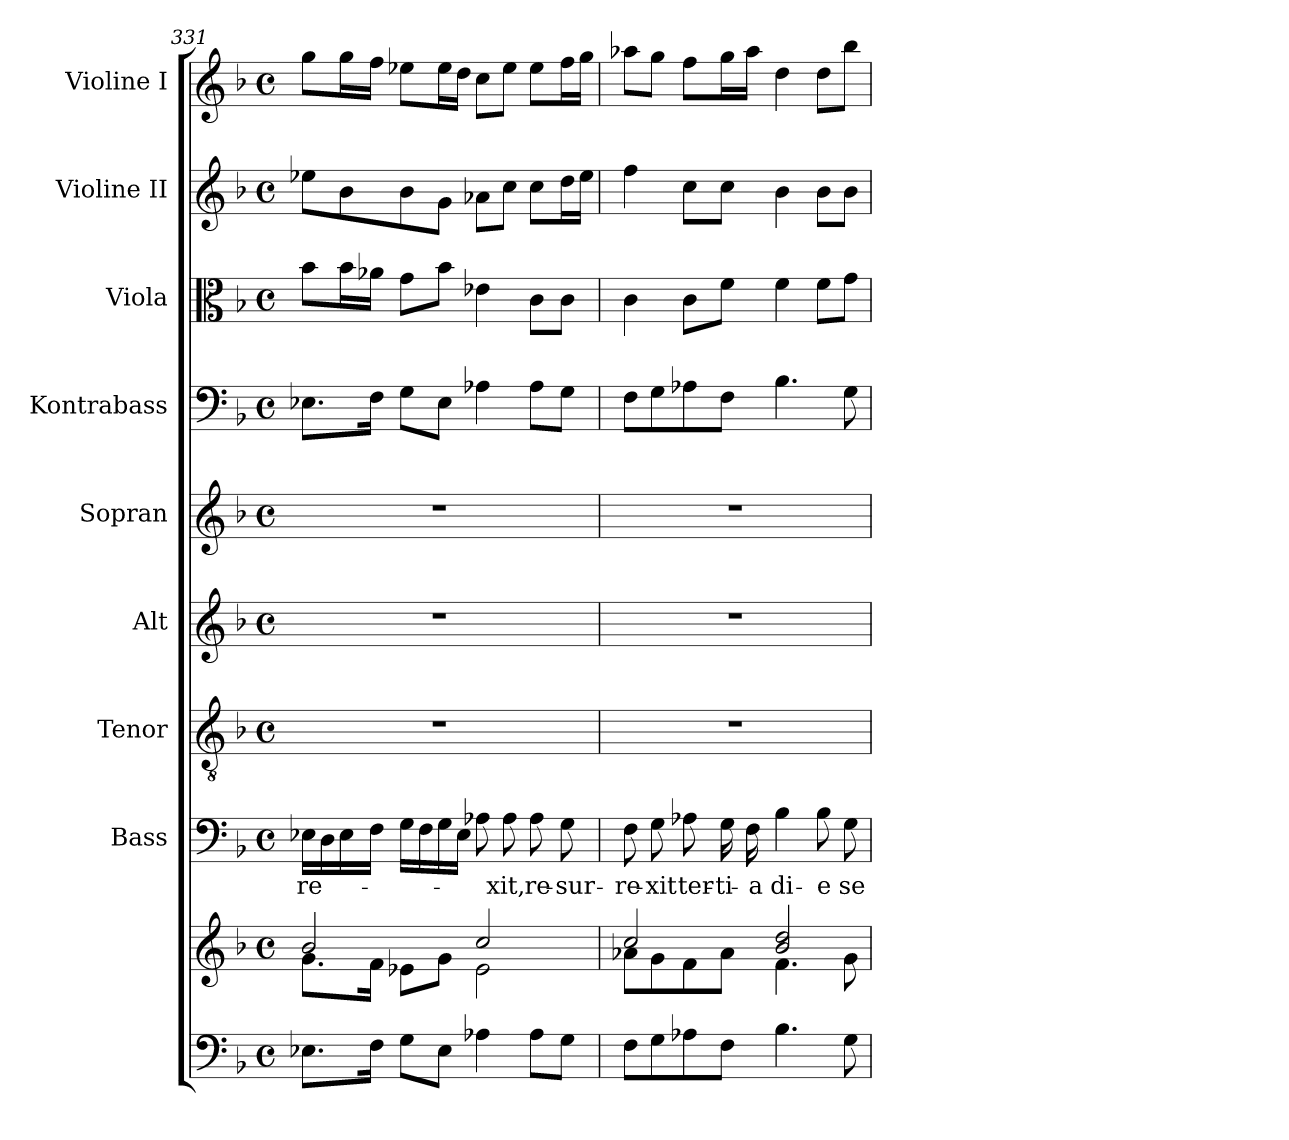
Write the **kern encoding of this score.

**kern	**kern	**kern	**text	**kern	**kern	**kern	**kern	**kern	**kern	**kern
*part9	*part9	*part8	*part8	*part7	*part6	*part5	*part4	*part3	*part2	*part1
*staff10	*staff9	*staff8	*staff8	*staff7	*staff6	*staff5	*staff4	*staff3	*staff2	*staff1
*	*	*I"Bass	*	*I"Tenor	*I"Alt	*I"Sopran	*I"Kontrabass	*I"Viola	*I"Violine II	*I"Violine I
*	*	*I'B.	*	*I'T.	*I'A.	*I'S.	*I'Kb.	*I'Vla.	*I'Vl. II	*I'Vl. I
*clefF4	*clefG2	*clefF4	*	*clefGv2	*clefG2	*clefG2	*clefF4	*clefC3	*clefG2	*clefG2
*	*	*	*	*	*	*	*ITrd7c12	*	*	*
*k[b-]	*k[b-]	*k[b-]	*	*k[b-]	*k[b-]	*k[b-]	*k[b-]	*k[b-]	*k[b-]	*k[b-]
*F:	*F:	*F:	*	*F:	*F:	*F:	*F:	*F:	*F:	*F:
*M4/4	*M4/4	*M4/4	*	*M4/4	*M4/4	*M4/4	*M4/4	*M4/4	*M4/4	*M4/4
*met(c)	*met(c)	*met(c)	*	*met(c)	*met(c)	*met(c)	*met(c)	*met(c)	*met(c)	*met(c)
=331	=331	=331	=331	=331	=331	=331	=331	=331	=331	=331
*	*^	*	*	*	*	*	*	*	*	*
!	!	!	!	!LO:LY:b	!	!	!	!	!	!	!
8.E-X\L	2b-/	8.g\L	16E-X\LL	-re-	1r	1r	1r	8.EE-X\L	8b-\L	8ee-X\L	8gg\L
.	.	.	16D\	.	.	.	.	.	.	.	.
.	.	.	16E-\	.	.	.	.	.	16b-\L	8b-\	16gg\L
16F\Jk	.	16f\Jk	16F\JJ	.	.	.	.	16FF\Jk	16a-X\JJ	.	16ff\JJ
8G\L	.	8e-X\L	16G\LL	.	.	.	.	8GG\L	8g\L	8b-\	8ee-X\L
.	.	.	16F\	.	.	.	.	.	.	.	.
8E-\J	.	8g\J	16G\	.	.	.	.	8EE-\J	8b-\J	8g\J	16ee-\L
.	.	.	16E-\JJ	.	.	.	.	.	.	.	16dd\JJ
4A-X\	2cc/	2e-\	8A-X\	.	.	.	.	4AA-X\	4e-X\	8a-X\L	8cc\L
!	!	!	!	!LO:LY:b	!	!	!	!	!	!	!
.	.	.	8A-\	-xit,	.	.	.	.	.	8cc\J	8ee-\J
!	!	!	!	!LO:LY:b	!	!	!	!	!	!	!
8A-\L	.	.	8A-\	re-	.	.	.	8AA-\L	8c\L	8cc\L	8ee-\L
!	!	!	!	!LO:LY:b	!	!	!	!	!	!	!
8G\J	.	.	8G\	-sur-	.	.	.	8GG\J	8c\J	16dd\L	16ff\L
.	.	.	.	.	.	.	.	.	.	16ee-\JJ	16gg\JJ
=332	=332	=332	=332	=332	=332	=332	=332	=332	=332	=332	=332
!	!	!	!	!LO:LY:b	!	!	!	!	!	!	!
8F\L	2cc/	8a-X\L	8F\	-re-	1r	1r	1r	8FF\L	4c\	4ff\	8aa-X\L
!	!	!	!	!LO:LY:b	!	!	!	!	!	!	!
8G\	.	8g\	8G\	-xit	.	.	.	8GG\	.	.	8gg\J
!	!	!	!	!LO:LY:b	!	!	!	!	!	!	!
8A-X\	.	8f\	8A-X\	ter-	.	.	.	8AA-X\	8c\L	8cc\L	8ff\L
!	!	!	!	!LO:LY:b	!	!	!	!	!	!	!
8F\J	.	8a-\J	16G\	-ti-	.	.	.	8FF\J	8f\J	8cc\J	16gg\L
!	!	!	!	!LO:LY:b	!	!	!	!	!	!	!
.	.	.	16F\	-a	.	.	.	.	.	.	16aa-\JJ
!	!	!	!	!LO:LY:b	!	!	!	!	!	!	!
4.B-\	2b-/ 2dd/	4.f\	4B-\	di-	.	.	.	4.BB-\	4f\	4b-\	4dd\
!	!	!	!	!LO:LY:b	!	!	!	!	!	!	!
.	.	.	8B-\	-e	.	.	.	.	8f\L	8b-\L	8dd\L
!	!	!	!	!LO:LY:b	!	!	!	!	!	!	!
8G\	.	8g\	8G\	se-	.	.	.	8GG\	8g\J	8b-\J	8bb-\J
*	*v	*v	*	*	*	*	*	*	*	*	*
=	=	=	=	=	=	=	=	=	=	=
*-	*-	*-	*-	*-	*-	*-	*-	*-	*-	*-
